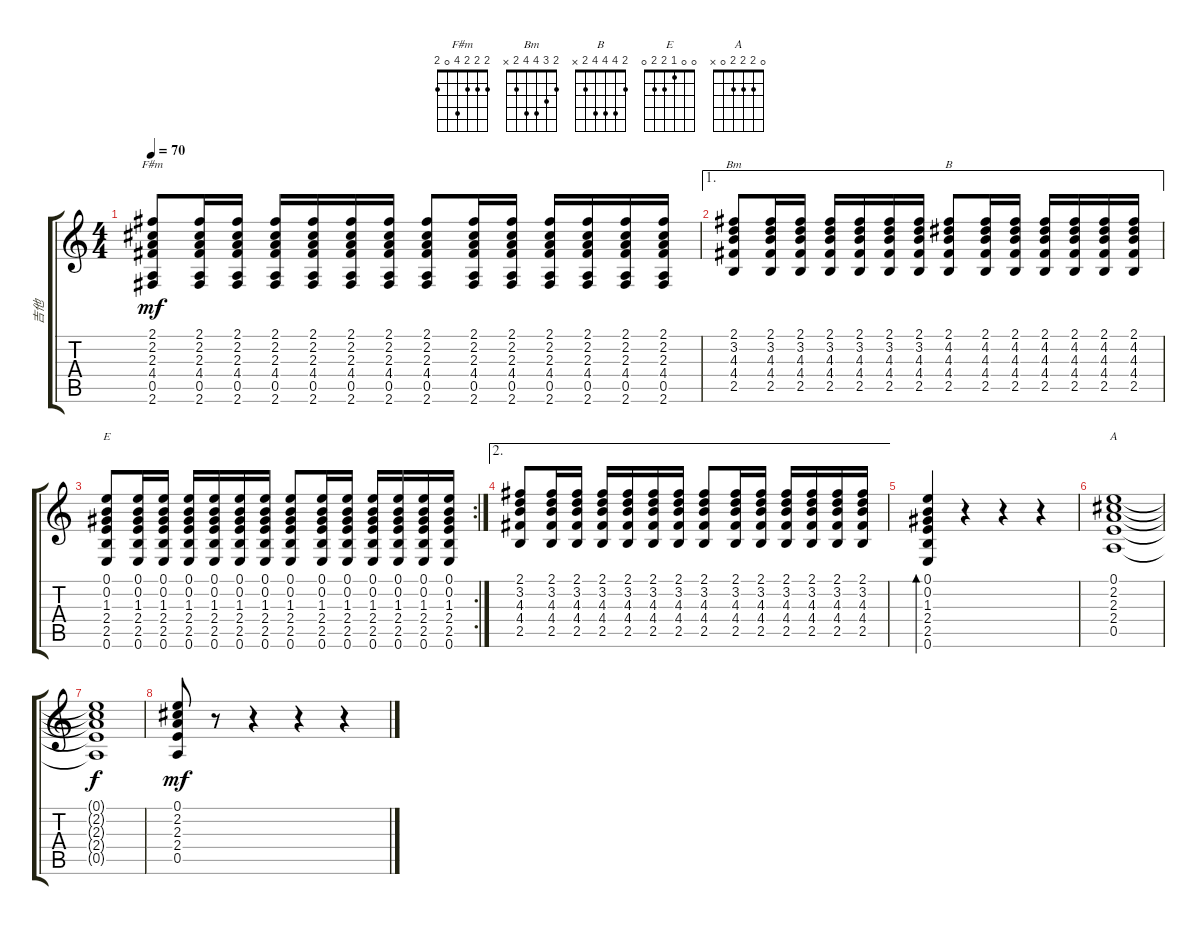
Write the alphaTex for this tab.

\track ("吉他" "吉他") {instrument acousticguitarnylon}
\staff {score tabs}
\tuning (E4 B3 G3 D3 A2 E2) {hide}
\chord ("F#m" 2 2 2 4 0 2)
\chord ("Bm" 2 3 4 4 2 x)
\chord ("B" 2 4 4 4 2 x)
\chord ("E" 0 0 1 2 2 0)
\chord ("A" 0 2 2 2 0 x)
\ts (4 4)
\tempo 70
\clef g2
\ks c
(2.1 2.2 2.3 4.4 0.5 2.6).8{ch "F#m" dy mf} (2.1 2.2 2.3 4.4 0.5 2.6).16 (2.1 2.2 2.3 4.4 0.5 2.6).16 (2.1 2.2 2.3 4.4 0.5 2.6).16 (2.1 2.2 2.3 4.4 0.5 2.6).16 (2.1 2.2 2.3 4.4 0.5 2.6).16 (2.1 2.2 2.3 4.4 0.5 2.6).16 (2.1 2.2 2.3 4.4 0.5 2.6).8 (2.1 2.2 2.3 4.4 0.5 2.6).16 (2.1 2.2 2.3 4.4 0.5 2.6).16 (2.1 2.2 2.3 4.4 0.5 2.6).16 (2.1 2.2 2.3 4.4 0.5 2.6).16 (2.1 2.2 2.3 4.4 0.5 2.6).16 (2.1 2.2 2.3 4.4 0.5 2.6).16 |
\ae 1
(2.1 3.2 4.3 4.4 2.5).8{ch "Bm"} (2.1 3.2 4.3 4.4 2.5).16 (2.1 3.2 4.3 4.4 2.5).16 (2.1 3.2 4.3 4.4 2.5).16 (2.1 3.2 4.3 4.4 2.5).16 (2.1 3.2 4.3 4.4 2.5).16 (2.1 3.2 4.3 4.4 2.5).16 (2.1 4.2 4.3 4.4 2.5).8{ch "B"} (2.1 4.2 4.3 4.4 2.5).16 (2.1 4.2 4.3 4.4 2.5).16 (2.1 4.2 4.3 4.4 2.5).16 (2.1 4.2 4.3 4.4 2.5).16 (2.1 4.2 4.3 4.4 2.5).16 (2.1 4.2 4.3 4.4 2.5).16 |
\rc 2
(0.1 0.2 1.3 2.4 2.5 0.6).8{ch "E"} (0.1 0.2 1.3 2.4 2.5 0.6).16 (0.1 0.2 1.3 2.4 2.5 0.6).16 (0.1 0.2 1.3 2.4 2.5 0.6).16 (0.1 0.2 1.3 2.4 2.5 0.6).16 (0.1 0.2 1.3 2.4 2.5 0.6).16 (0.1 0.2 1.3 2.4 2.5 0.6).16 (0.1 0.2 1.3 2.4 2.5 0.6).8 (0.1 0.2 1.3 2.4 2.5 0.6).16 (0.1 0.2 1.3 2.4 2.5 0.6).16 (0.1 0.2 1.3 2.4 2.5 0.6).16 (0.1 0.2 1.3 2.4 2.5 0.6).16 (0.1 0.2 1.3 2.4 2.5 0.6).16 (0.1 0.2 1.3 2.4 2.5 0.6).16 |
\ae 2
(2.1 3.2 4.3 4.4 2.5).8 (2.1 3.2 4.3 4.4 2.5).16 (2.1 3.2 4.3 4.4 2.5).16 (2.1 3.2 4.3 4.4 2.5).16 (2.1 3.2 4.3 4.4 2.5).16 (2.1 3.2 4.3 4.4 2.5).16 (2.1 3.2 4.3 4.4 2.5).16 (2.1 3.2 4.3 4.4 2.5).8 (2.1 3.2 4.3 4.4 2.5).16 (2.1 3.2 4.3 4.4 2.5).16 (2.1 3.2 4.3 4.4 2.5).16 (2.1 3.2 4.3 4.4 2.5).16 (2.1 3.2 4.3 4.4 2.5).16 (2.1 3.2 4.3 4.4 2.5).16 |
(0.1 0.2 1.3 2.4 2.5 0.6).4{bd 120} r.4 r.4 r.4 |
(0.1 2.2 2.3 2.4 0.5).1{ch "A"} |
(0.1{t} 2.2{t} 2.3{t} 2.4{t} 0.5{t}).1{dy f} |
(0.1 2.2 2.3 2.4 0.5).8{dy mf} r.8 r.4 r.4 r.4
